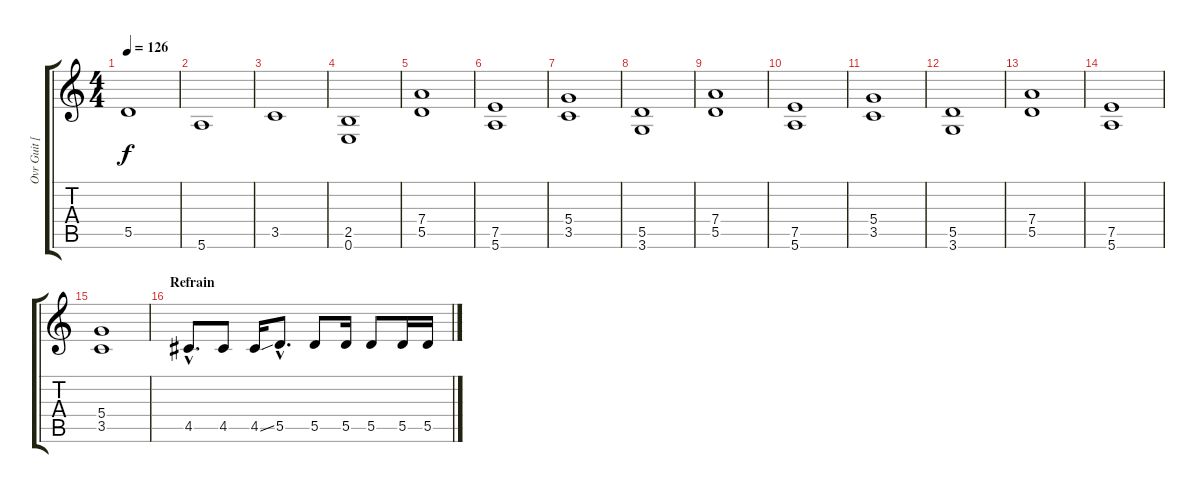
\track ("Ovr Guit [Bez]" "Ovr Guit [") {instrument overdrivenguitar}
\staff {score tabs}
\tuning (E4 B3 G3 D3 A2 E2) {hide}
\ts (4 4)
\tempo 126
\clef g2
\ks c
5.5.1{dy f} |
5.6.1 |
3.5.1 |
(2.5 0.6).1 |
(7.4 5.5).1 |
(7.5 5.6).1 |
(5.4 3.5).1 |
(5.5 3.6).1 |
(7.4 5.5).1 |
(7.5 5.6).1 |
(5.4 3.5).1 |
(5.5 3.6).1 |
(7.4 5.5).1 |
(7.5 5.6).1 |
(5.4 3.5).1 |
\section ("" "Refrain")
4.5{hac}.8{d} 4.5.8 4.5{ss}.16 5.5{hac}.8{d} 5.5.8 5.5.16 5.5.8 5.5.16 5.5.16
